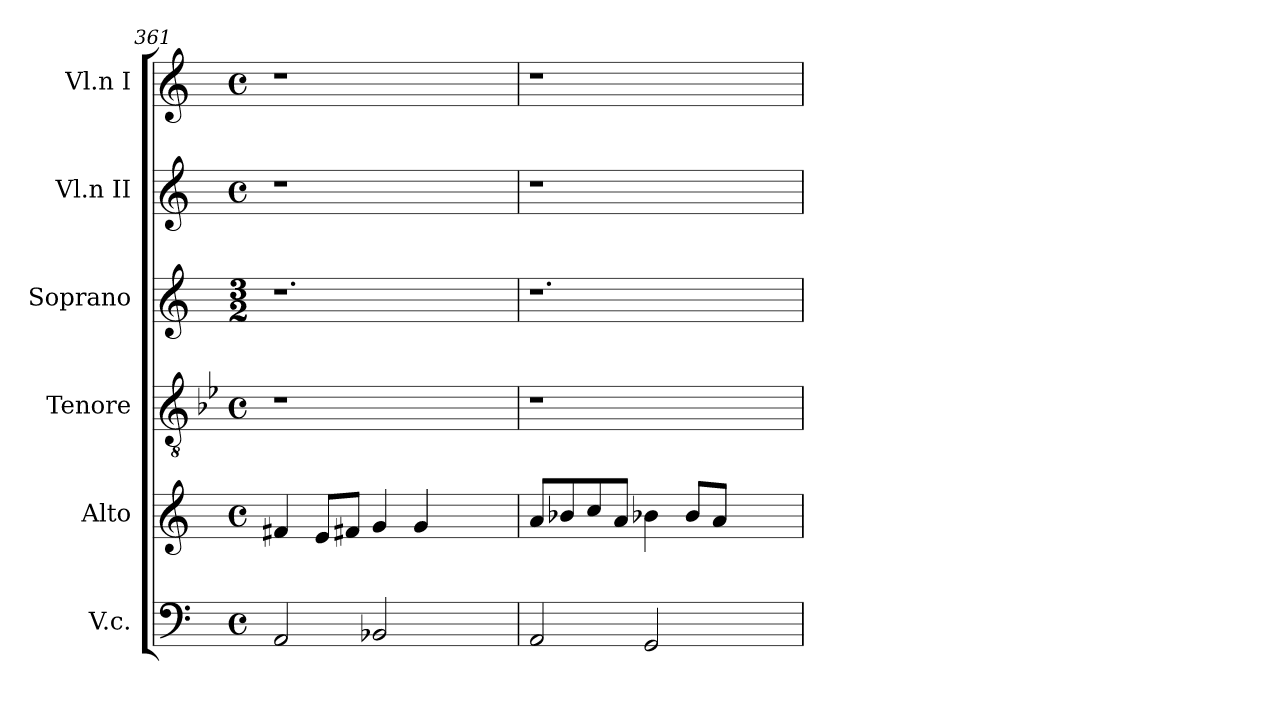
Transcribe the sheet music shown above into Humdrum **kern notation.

**kern	**kern	**kern	**kern	**kern	**kern
*part6	*part5	*part4	*part3	*part2	*part1
*staff6	*staff5	*staff4	*staff3	*staff2	*staff1
*I"V.c.	*I"Alto	*I"Tenore	*I"Soprano	*I"Vl.n II	*I"Vl.n I
*I'V.c.	*I'Alto	*I'Tenore	*I'Soprano	*I'Vl.n II	*I'Vl.n I
*clefF4	*clefG2	*clefGv2	*clefG2	*clefG2	*clefG2
*k[]	*k[]	*k[b-e-]	*k[]	*k[]	*k[]
*C:	*C:	*B-:	*C:	*C:	*C:
*M4/4	*M4/4	*M4/4	*M3/2	*M4/4	*M4/4
*met(c)	*met(c)	*met(c)	*	*met(c)	*met(c)
=361	=361	=361	=361	=361	=361
2AA/	4f#X/	1r	1.r	1r	1r
.	8e/L	.	.	.	.
.	8f#X/J	.	.	.	.
2BB-X/	4g/	.	.	.	.
.	4g/	.	.	.	.
2ryy	2ryy	2ryy	.	2ryy	2ryy
=362	=362	=362	=362	=362	=362
2AA/	8a/L	1r	1.r	1r	1r
.	8b-X/	.	.	.	.
.	8cc/	.	.	.	.
.	8a/J	.	.	.	.
2GG/	4b-X\	.	.	.	.
.	8b-/L	.	.	.	.
.	8a/J	.	.	.	.
2ryy	2ryy	2ryy	.	2ryy	2ryy
=	=	=	=	=	=
*-	*-	*-	*-	*-	*-
